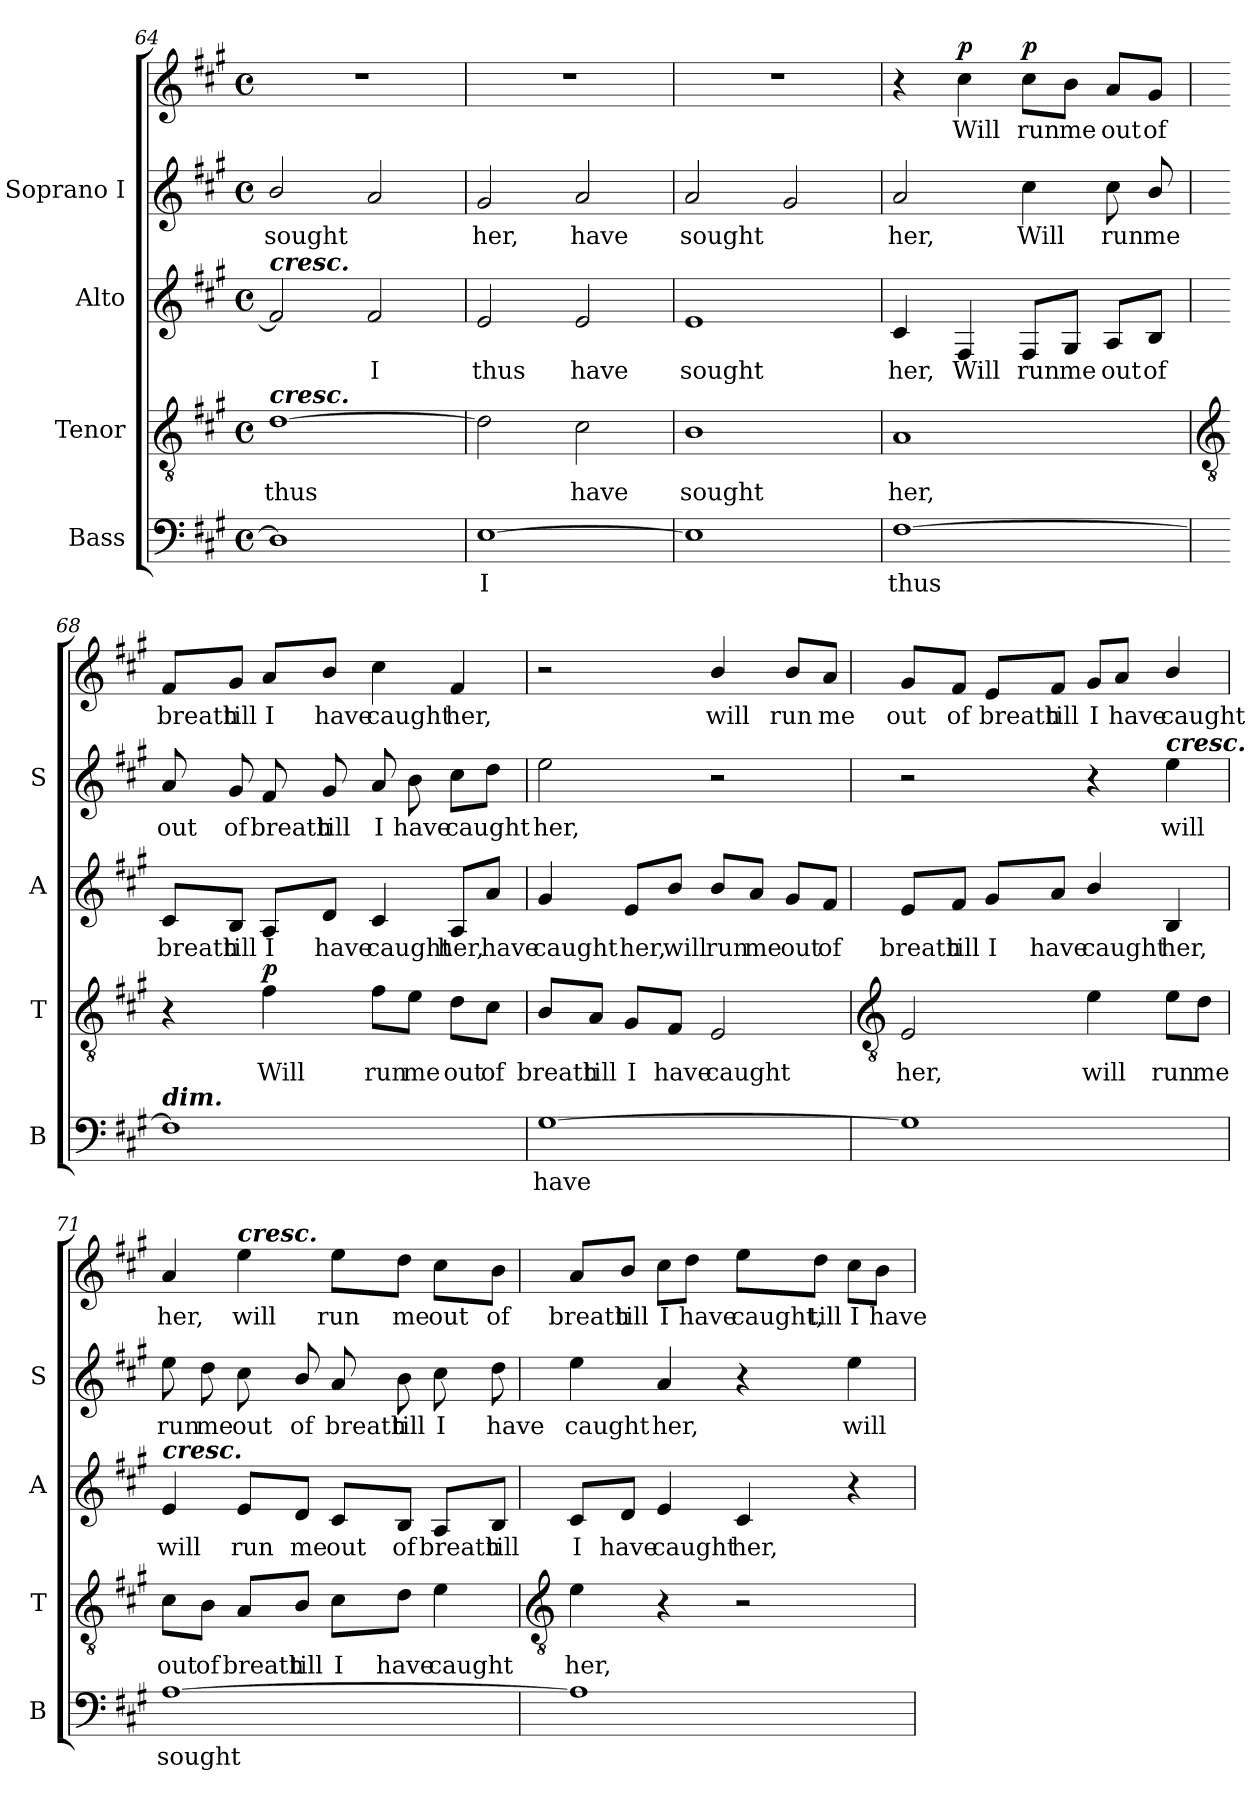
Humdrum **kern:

**kern	**text	**kern	**text	**dynam	**kern	**text	**kern	**text	**kern	**text	**dynam
*part4	*part4	*part3	*part3	*part3	*part2	*part2	*part1	*part1	*part1	*part1	*part1
*staff5	*staff5	*staff4	*staff4	*staff4	*staff3	*staff3	*staff2	*staff2	*staff1	*staff1	*staff1/2
*I"Bass	*	*I"Tenor	*	*	*I"Alto	*	*I"Soprano I	*	*	*	*
*I'B	*	*I'T	*	*	*I'A	*	*I'S	*	*	*	*
*clefF4	*	*clefGv2	*	*	*clefG2	*	*clefG2	*	*clefG2	*	*
*k[f#c#g#]	*	*k[f#c#g#]	*	*	*k[f#c#g#]	*	*k[f#c#g#]	*	*k[f#c#g#]	*	*
*A:	*	*A:	*	*	*A:	*	*A:	*	*A:	*	*
*M4/4	*	*M4/4	*	*	*M4/4	*	*M4/4	*	*M4/4	*	*
*met(c)	*	*met(c)	*	*	*met(c)	*	*met(c)	*	*met(c)	*	*
=64	=64	=64	=64	=64	=64	=64	=64	=64	=64	=64	=64
!	!	!	!	!	!LO:TX:a:Bi:t=cresc.	!	!	!	!	!	!
!	!	!LO:TX:a:Bi:t=cresc.	!	!	!	!	!	!	!	!	!
!	!	!	!LO:LY:b	!	!	!	!	!LO:LY:b	!	!	!
1D]	.	[1d	thus	.	2f#]	.	2b/	sought	1r	.	.
!	!	!	!	!	!	!LO:LY:b	!	!	!	!	!
.	.	.	.	.	2f#	I	2a/	.	.	.	.
=65	=65	=65	=65	=65	=65	=65	=65	=65	=65	=65	=65
!	!LO:LY:b	!	!	!	!	!LO:LY:b	!	!LO:LY:b	!	!	!
[1E	I	2d]	.	.	2e	thus	2g#	her,	1r	.	.
!	!	!	!LO:LY:b	!	!	!LO:LY:b	!	!LO:LY:b	!	!	!
.	.	2c#	have	.	2e	have	2a/	have	.	.	.
=66	=66	=66	=66	=66	=66	=66	=66	=66	=66	=66	=66
!	!	!	!LO:LY:b	!	!	!LO:LY:b	!	!LO:LY:b	!	!	!
1E]	.	1B	sought	.	1e	sought	2a/	sought	1r	.	.
.	.	.	.	.	.	.	2g#	.	.	.	.
=67	=67	=67	=67	=67	=67	=67	=67	=67	=67	=67	=67
!	!LO:LY:b	!	!LO:LY:b	!	!	!LO:LY:b	!	!LO:LY:b	!	!	!
[1F#	thus	1A	her,	.	4c#	her,	2a/	her,	4r	.	.
!	!	!	!	!	!	!LO:LY:b	!	!	!	!LO:LY:b	!LO:DY:b
.	.	.	.	.	4F#	Will	.	.	4cc#	Will	p
!	!	!	!	!	!	!LO:LY:b	!	!LO:LY:b	!	!LO:LY:b	!LO:DY:b=2
.	.	.	.	.	8F#/L	run	4cc#	Will	8cc#\L	run	p
!	!	!	!	!	!	!LO:LY:b	!	!	!	!LO:LY:b	!
.	.	.	.	.	8G#/J	me	.	.	8b\J	me	.
!	!	!	!	!	!	!LO:LY:b	!	!LO:LY:b	!	!LO:LY:b	!
.	.	.	.	.	8A/L	out	8cc#	run	8a/L	out	.
!	!	!	!	!	!	!LO:LY:b	!	!LO:LY:b	!	!LO:LY:b	!
.	.	.	.	.	8B/J	of	8b/	me	8g#/J	of	.
!!LO:LB:g=z
=68	=68	=68	=68	=68	=68	=68	=68	=68	=68	=68	=68
*	*	*clefGv2	*	*	*	*	*	*	*	*	*
!LO:TX:a:Bi:t=dim.	!	!	!	!	!	!	!	!	!	!	!
!	!	!	!	!	!	!LO:LY:b	!	!LO:LY:b	!	!LO:LY:b	!
1F#]	.	4r	.	.	8c#/L	breath	8a/	out	8f#/L	breath	.
!	!	!	!	!	!	!LO:LY:b	!	!LO:LY:b	!	!LO:LY:b	!
.	.	.	.	.	8B/J	till	8g#	of	8g#/J	till	.
!	!	!	!LO:LY:b	!LO:DY:b	!	!LO:LY:b	!	!LO:LY:b	!	!LO:LY:b	!
.	.	4f#	Will	p	8A/L	I	8f#	breath	8a/L	I	.
!	!	!	!	!	!	!LO:LY:b	!	!LO:LY:b	!	!LO:LY:b	!
.	.	.	.	.	8d/J	have	8g#	till	8b/J	have	.
!	!	!	!LO:LY:b	!	!	!LO:LY:b	!	!LO:LY:b	!	!LO:LY:b	!
.	.	8f#\L	run	.	4c#	caught	8a	I	4cc#	caught	.
!	!	!	!LO:LY:b	!	!	!	!	!LO:LY:b	!	!	!
.	.	8e\J	me	.	.	.	8b	have	.	.	.
!	!	!	!LO:LY:b	!	!	!LO:LY:b	!	!LO:LY:b	!	!LO:LY:b	!
.	.	8d\L	out	.	8A/L	her,	8cc#L	caught	4f#	her,	.
!	!	!	!LO:LY:b	!	!	!LO:LY:b	!	!	!	!	!
.	.	8c#\J	of	.	8a/J	have	8ddJ	.	.	.	.
=69	=69	=69	=69	=69	=69	=69	=69	=69	=69	=69	=69
!	!LO:LY:b	!	!LO:LY:b	!	!	!LO:LY:b	!	!LO:LY:b	!	!	!
[1G#	have	8B/L	breath	.	4g#	caught	2ee	her,	2r	.	.
!	!	!	!LO:LY:b	!	!	!	!	!	!	!	!
.	.	8A/J	till	.	.	.	.	.	.	.	.
!	!	!	!LO:LY:b	!	!	!LO:LY:b	!	!	!	!	!
.	.	8G#/L	I	.	8e/L	her,	.	.	.	.	.
!	!	!	!LO:LY:b	!	!	!LO:LY:b	!	!	!	!	!
.	.	8F#/J	have	.	8b/J	will	.	.	.	.	.
!	!	!	!LO:LY:b	!	!	!LO:LY:b	!	!	!	!LO:LY:b	!
.	.	2E	caught	.	8b/L	run	2r	.	4b/	will	.
!	!	!	!	!	!	!LO:LY:b	!	!	!	!	!
.	.	.	.	.	8a/J	me	.	.	.	.	.
!	!	!	!	!	!	!LO:LY:b	!	!	!	!LO:LY:b	!
.	.	.	.	.	8g#/L	out	.	.	8b/L	run	.
!	!	!	!	!	!	!LO:LY:b	!	!	!	!LO:LY:b	!
.	.	.	.	.	8f#/J	of	.	.	8a/J	me	.
!!LO:LB:g=z
=70	=70	=70	=70	=70	=70	=70	=70	=70	=70	=70	=70
*	*	*clefGv2	*	*	*	*	*	*	*	*	*
!	!	!	!LO:LY:b	!	!	!LO:LY:b	!	!	!	!LO:LY:b	!
1G#]	.	2E	her,	.	8e/L	breath	2r	.	8g#/L	out	.
!	!	!	!	!	!	!LO:LY:b	!	!	!	!LO:LY:b	!
.	.	.	.	.	8f#/J	till	.	.	8f#/J	of	.
!	!	!	!	!	!	!LO:LY:b	!	!	!	!LO:LY:b	!
.	.	.	.	.	8g#/L	I	.	.	8e/L	breath	.
!	!	!	!	!	!	!LO:LY:b	!	!	!	!LO:LY:b	!
.	.	.	.	.	8a/J	have	.	.	8f#/J	till	.
!	!	!	!LO:LY:b	!	!	!LO:LY:b	!	!	!	!LO:LY:b	!
.	.	4e	will	.	4b/	caught	4r	.	8g#/L	I	.
!	!	!	!	!	!	!	!	!	!	!LO:LY:b	!
.	.	.	.	.	.	.	.	.	8a/J	have	.
!	!	!	!	!	!	!	!LO:TX:a:Bi:t=cresc.	!	!	!	!
!	!	!	!LO:LY:b	!	!	!LO:LY:b	!	!LO:LY:b	!	!LO:LY:b	!
.	.	8e\L	run	.	4B	her,	4ee	will	4b/	caught	.
!	!	!	!LO:LY:b	!	!	!	!	!	!	!	!
.	.	8d\J	me	.	.	.	.	.	.	.	.
=71	=71	=71	=71	=71	=71	=71	=71	=71	=71	=71	=71
!	!	!	!	!	!LO:TX:a:Bi:t=cresc.	!	!	!	!	!	!
!	!LO:LY:b	!	!LO:LY:b	!	!	!LO:LY:b	!	!LO:LY:b	!	!LO:LY:b	!
[1A	sought	8c#\L	out	.	4e	will	8ee	run	4a	her,	.
!	!	!	!LO:LY:b	!	!	!	!	!LO:LY:b	!	!	!
.	.	8B\J	of	.	.	.	8dd	me	.	.	.
!	!	!	!	!	!	!	!	!	!LO:TX:a:Bi:t=cresc.	!	!
!	!	!	!LO:LY:b	!	!	!LO:LY:b	!	!LO:LY:b	!	!LO:LY:b	!
.	.	8A/L	breath	.	8e/L	run	8cc#	out	4ee	will	.
!	!	!	!LO:LY:b	!	!	!LO:LY:b	!	!LO:LY:b	!	!	!
.	.	8B/J	till	.	8d/J	me	8b/	of	.	.	.
!	!	!	!LO:LY:b	!	!	!LO:LY:b	!	!LO:LY:b	!	!LO:LY:b	!
.	.	8c#\L	I	.	8c#/L	out	8a	breath	8ee\L	run	.
!	!	!	!LO:LY:b	!	!	!LO:LY:b	!	!LO:LY:b	!	!LO:LY:b	!
.	.	8d\J	have	.	8B/J	of	8b	till	8dd\J	me	.
!	!	!	!LO:LY:b	!	!	!LO:LY:b	!	!LO:LY:b	!	!LO:LY:b	!
.	.	4e	caught	.	8A/L	breath	8cc#	I	8cc#\L	out	.
!	!	!	!	!	!	!LO:LY:b	!	!LO:LY:b	!	!LO:LY:b	!
.	.	.	.	.	8B/J	till	8dd	have	8b\J	of	.
!!LO:LB:g=z
=72	=72	=72	=72	=72	=72	=72	=72	=72	=72	=72	=72
*	*	*clefGv2	*	*	*	*	*	*	*	*	*
!	!	!	!LO:LY:b	!	!	!LO:LY:b	!	!LO:LY:b	!	!LO:LY:b	!
1A]	.	4e	her,	.	8c#/L	I	4ee	caught	8a/L	breath	.
!	!	!	!	!	!	!LO:LY:b	!	!	!	!LO:LY:b	!
.	.	.	.	.	8d/J	have	.	.	8b/J	till	.
!	!	!	!	!	!	!LO:LY:b	!	!LO:LY:b	!	!LO:LY:b	!
.	.	4r	.	.	4e	caught	4a	her,	8cc#\L	I	.
!	!	!	!	!	!	!	!	!	!	!LO:LY:b	!
.	.	.	.	.	.	.	.	.	8dd\J	have	.
!	!	!	!	!	!	!LO:LY:b	!	!	!	!LO:LY:b	!
.	.	2r	.	.	4c#	her,	4r	.	8ee\L	caught,	.
!	!	!	!	!	!	!	!	!	!	!LO:LY:b	!
.	.	.	.	.	.	.	.	.	8dd\J	till	.
!	!	!	!	!	!	!	!	!LO:LY:b	!	!LO:LY:b	!
.	.	.	.	.	4r	.	4ee	will	8cc#\L	I	.
!	!	!	!	!	!	!	!	!	!	!LO:LY:b	!
.	.	.	.	.	.	.	.	.	8b\J	have	.
=	=	=	=	=	=	=	=	=	=	=	=
*-	*-	*-	*-	*-	*-	*-	*-	*-	*-	*-	*-
